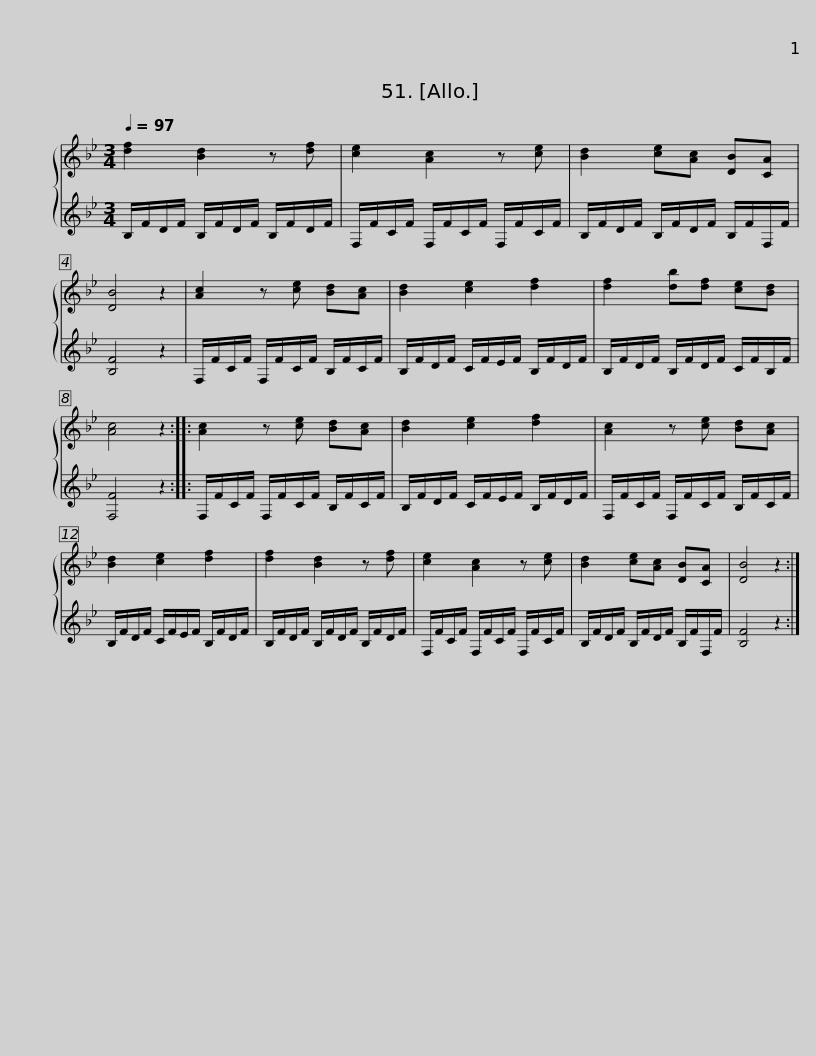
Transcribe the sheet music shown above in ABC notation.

X:1
%%score { 1 | 2 }
L:1/8
Q:1/4=97
M:3/4
I:linebreak $
K:Bb
V:1 treble
V:2 treble
V:1
 [df]2 [Bd]2 z [df] | [ce]2 [Ac]2 z [ce] | [Bd]2 [ce][Ac] [DB][CA] | [DB]4 z2 |$ [Ac]2 z [ce] [Bd][Ac] | %5
 [Bd]2 [ce]2 [df]2 | [df]2 [db][df] [ce][Bd] | [Ac]4 z2 ::$ [Ac]2 z [ce] [Bd][Ac] | [Bd]2 [ce]2 [df]2 | %10
 [Ac]2 z [ce] [Bd][Ac] |$ [Bd]2 [ce]2 [df]2 | [df]2 [Bd]2 z [df] | [ce]2 [Ac]2 z [ce] | [Bd]2 [ce][Ac] [DB][CA] |$ %15
 [DB]4 z2 :| %16
V:2
 B,/F/D/F/ B,/F/D/F/ B,/F/D/F/ | F,/F/C/F/ F,/F/C/F/ F,/F/C/F/ | B,/F/D/F/ B,/F/D/F/ B,/F/F,/F/ | [B,F]4 z2 |$ F,/F/C/F/ F,/F/C/F/ B,/F/C/F/ | %5
 B,/F/D/F/ C/F/E/F/ B,/F/D/F/ | B,/F/D/F/ B,/F/D/F/ C/F/B,/F/ | [F,F]4 z2 ::$ F,/F/C/F/ F,/F/C/F/ B,/F/C/F/ | B,/F/D/F/ C/F/E/F/ B,/F/D/F/ | %10
 F,/F/C/F/ F,/F/C/F/ B,/F/C/F/ |$ B,/F/D/F/ C/F/E/F/ B,/F/D/F/ | B,/F/D/F/ B,/F/D/F/ B,/F/D/F/ | F,/F/C/F/ F,/F/C/F/ F,/F/C/F/ | B,/F/D/F/ B,/F/D/F/ B,/F/F,/F/ |$ %15
 [B,F]4 z2 :| %16
